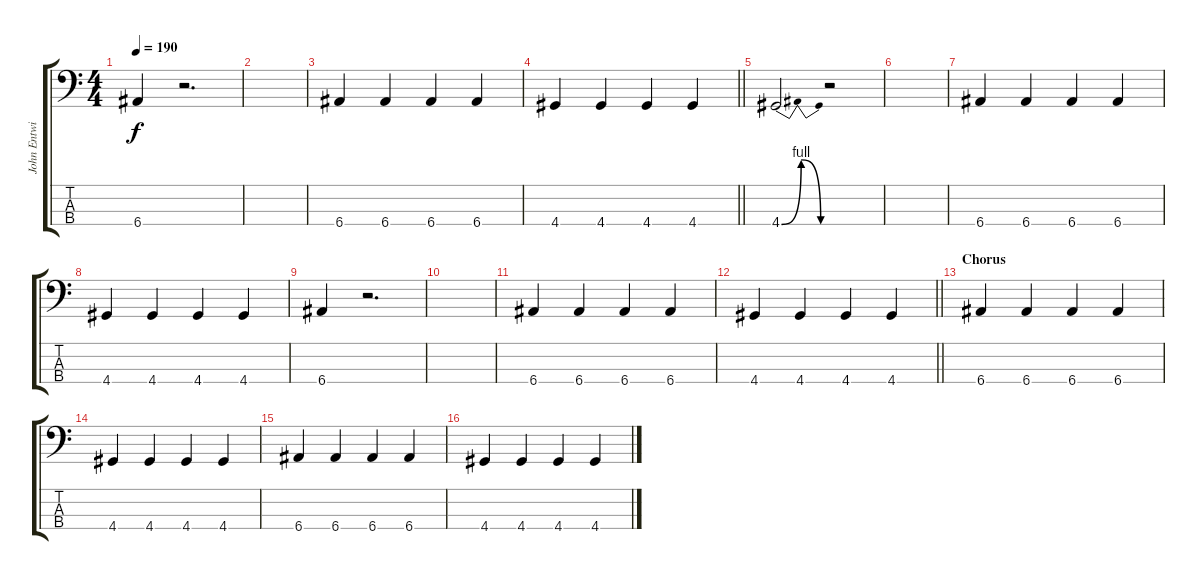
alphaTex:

\track ("John Entwistle" "John Entwi") {instrument electricbassfinger}
\staff {score tabs}
\tuning (G2 D2 A1 E1) {hide}
\ts (4 4)
\tempo 190
\clef f4
\ks c
6.4.4{dy f} r.2{d} |
|
6.4.4 6.4.4 6.4.4 6.4.4 |
\barLineRight lightlight
4.4.4 4.4.4 4.4.4 4.4.4 |
4.4{be (bendrelease 0 0 30 4 30 4 60 0)}.2 r.2 |
|
6.4.4 6.4.4 6.4.4 6.4.4 |
4.4.4 4.4.4 4.4.4 4.4.4 |
6.4.4 r.2{d} |
|
6.4.4 6.4.4 6.4.4 6.4.4 |
\barLineRight lightlight
4.4.4 4.4.4 4.4.4 4.4.4 |
\section ("" "Chorus")
6.4.4 6.4.4 6.4.4 6.4.4 |
4.4.4 4.4.4 4.4.4 4.4.4 |
6.4.4 6.4.4 6.4.4 6.4.4 |
4.4.4 4.4.4 4.4.4 4.4.4
